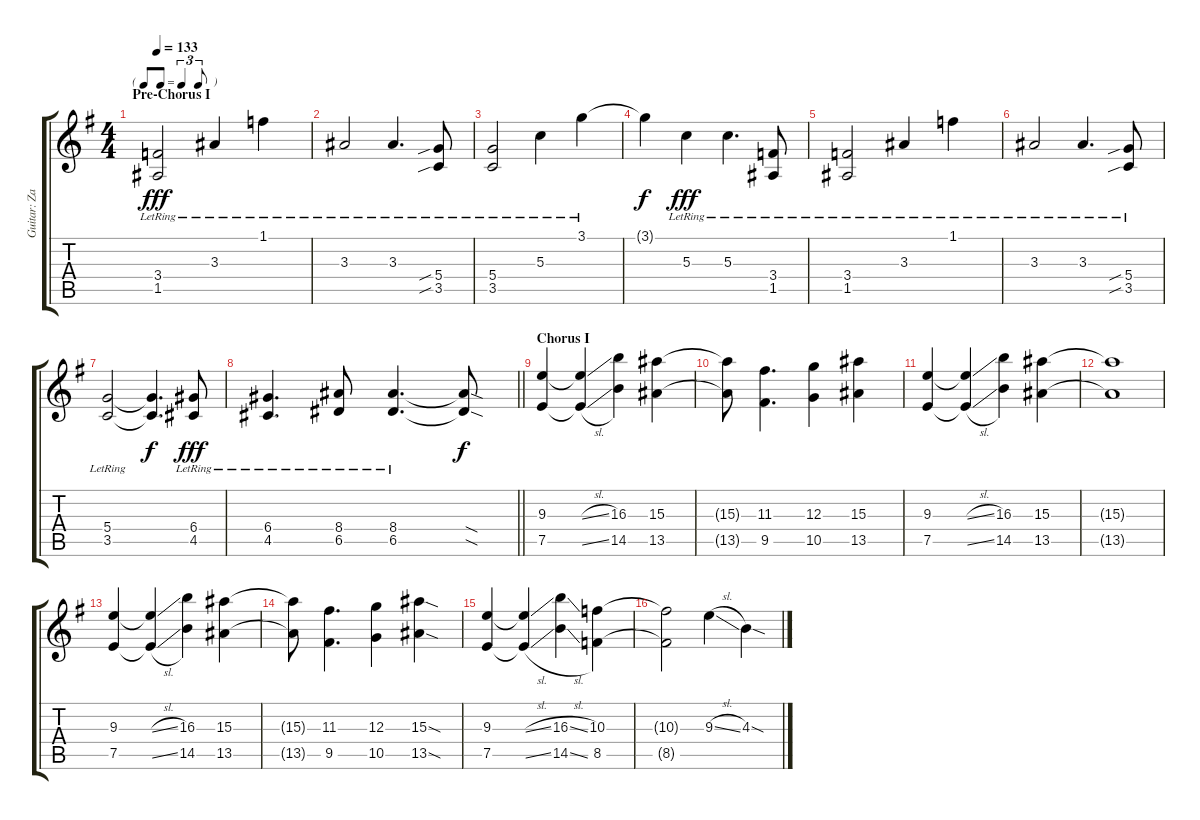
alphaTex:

\track ("Guitar: Zakk" "Guitar: Za") {instrument distortionguitar}
\staff {score tabs}
\tuning (E4 B3 G3 D3 A2 E2) {hide}
\ts (4 4)
\tf triplet8th
\section ("" "Pre-Chorus I")
\tempo 133
\clef g2
\ks g
(3.4{lr} 1.5{lr}).2{dy fff} 3.3{lr}.4 1.1{lr}.4 |
3.3{lr}.2 3.3{lr}.4{d} (5.4{sib lr} 3.5{sib lr}).8 |
(5.4{lr} 3.5{lr}).2 5.3{lr}.4 3.1{lr}.4 |
3.1{t}.4{dy f} 5.3{lr}.4{dy fff} 5.3{lr}.4{d} (3.4{lr} 1.5{lr}).8 |
(3.4{lr} 1.5{lr}).2 3.3{lr}.4 1.1{lr}.4 |
3.3{lr}.2 3.3{lr}.4{d} (5.4{sib lr} 3.5{sib lr}).8 |
(5.4{lr} 3.5{lr}).2 (5.4{t} 3.5{t}).4{d dy f} (6.4{lr} 4.5{lr}).8{dy fff} |
\barLineRight lightlight
(6.4{lr} 4.5{lr}).4{d} (8.4{lr} 6.5{lr}).8 (8.4{lr} 6.5{lr}).4{d} (8.4{sod t} 6.5{sod t}).8{dy f} |
\section ("" "Chorus I")
(9.3 7.5).4 (9.3{sl t} 7.5{sl t}).4 (16.3 14.5).4 (15.3 13.5).4 |
(15.3{t} 13.5{t}).8 (11.3 9.5).4{d} (12.3 10.5).4 (15.3 13.5).4 |
(9.3 7.5).4 (9.3{sl t} 7.5{sl t}).4 (16.3 14.5).4 (15.3 13.5).4 |
(15.3{t} 13.5{t}).1 |
(9.3 7.5).4 (9.3{sl t} 7.5{sl t}).4 (16.3 14.5).4 (15.3 13.5).4 |
(15.3{t} 13.5{t}).8 (11.3 9.5).4{d} (12.3 10.5).4 (15.3{sod} 13.5{sod}).4 |
(9.3 7.5).4 (9.3{sl t} 7.5{sl t}).4 (16.3{sl} 14.5{sl}).4 (10.3 8.5).4 |
(10.3{t} 8.5{t}).2 9.3{sl}.4 4.3{sod}.4
